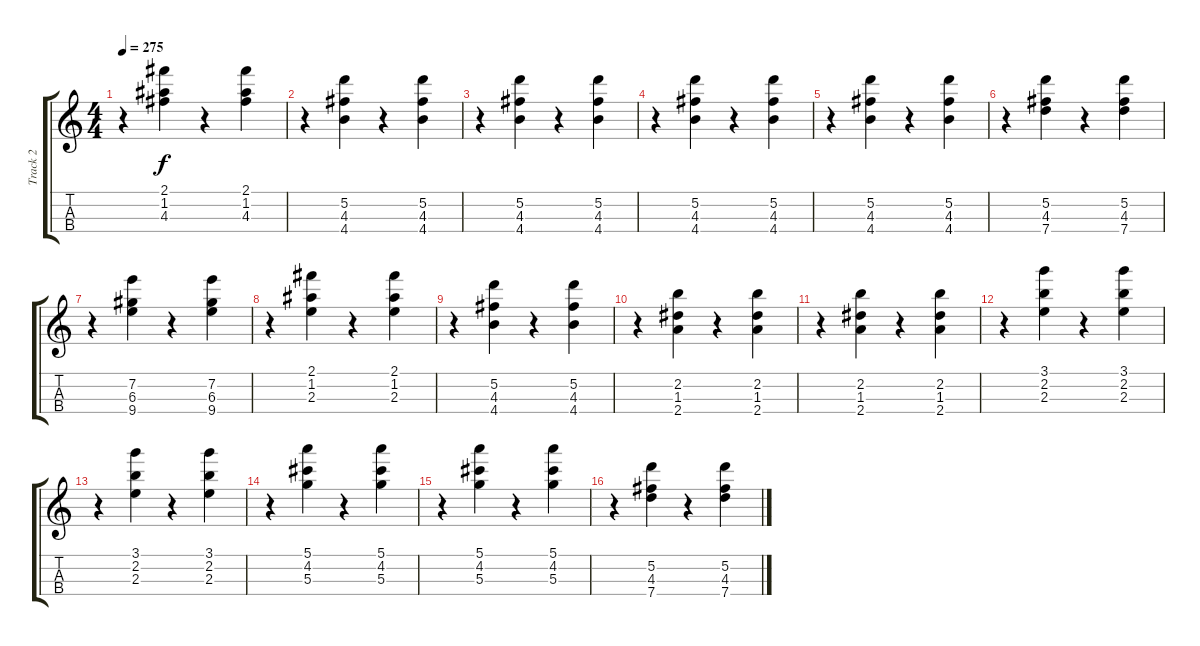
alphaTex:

\track ("Track 2" "Track 2") {instrument acousticguitarsteel}
\staff {score tabs}
\tuning (E5 A4 D4 G3) {hide}
\ts (4 4)
\tempo 275
\clef g2
\ks c
r.4{dy f} (2.1 1.2 4.3).4 r.4 (2.1 1.2 4.3).4 |
r.4 (5.2 4.3 4.4).4 r.4 (5.2 4.3 4.4).4 |
r.4 (5.2 4.3 4.4).4 r.4 (5.2 4.3 4.4).4 |
r.4 (5.2 4.3 4.4).4 r.4 (5.2 4.3 4.4).4 |
r.4 (5.2 4.3 4.4).4 r.4 (5.2 4.3 4.4).4 |
r.4 (5.2 4.3 7.4).4 r.4 (5.2 4.3 7.4).4 |
r.4 (7.2 6.3 9.4).4 r.4 (7.2 6.3 9.4).4 |
r.4 (2.1 1.2 2.3).4 r.4 (2.1 1.2 2.3).4 |
r.4 (5.2 4.3 4.4).4 r.4 (5.2 4.3 4.4).4 |
r.4 (2.2 1.3 2.4).4 r.4 (2.2 1.3 2.4).4 |
r.4 (2.2 1.3 2.4).4 r.4 (2.2 1.3 2.4).4 |
r.4 (3.1 2.2 2.3).4 r.4 (3.1 2.2 2.3).4 |
r.4 (3.1 2.2 2.3).4 r.4 (3.1 2.2 2.3).4 |
r.4 (5.1 4.2 5.3).4 r.4 (5.1 4.2 5.3).4 |
r.4 (5.1 4.2 5.3).4 r.4 (5.1 4.2 5.3).4 |
r.4 (5.2 4.3 7.4).4 r.4 (5.2 4.3 7.4).4
